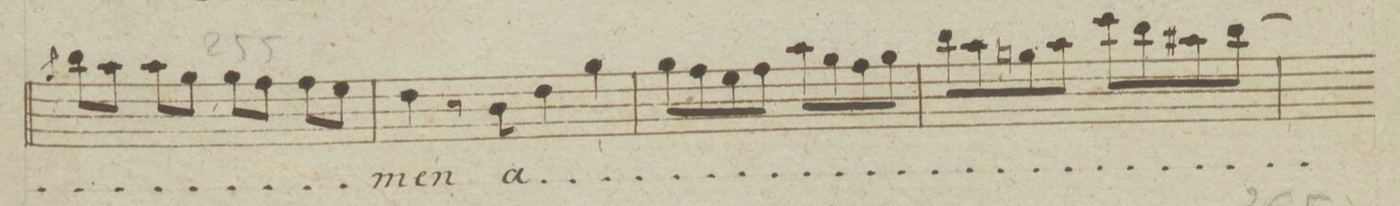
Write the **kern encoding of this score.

**kern	**text	**dynam
*I"Canto	*	*
*clefC1	*	*
*k[b-e-a-]	*	*
*met(c)	*	*
*M4/4	*	*
8gg\L	.	.
8ff\J	.	.
8ff\L	.	.
8ee-\J	.	.
8ee-\L	.	.
8dd\J	.	.
8dd\L	.	.
8cc\J	.	.
=252	=252	=252
4b-\	-men	.
8r	.	.
8g\	a-	.
4b-\	.	.
4ee-\	.	.
=253	=253	=253
8ee-\L	.	.
8dd\	.	.
8cc\	.	.
8dd\J	.	.
8ff\L	.	.
8ee-\	.	.
8dd\	.	.
8ee-\J	.	.
=254	=254	=254
8gg\L	.	.
8ff\	.	.
8een\	.	.
8ff\J	.	.
8aa-\L	.	.
8gg\	.	.
8ff#X\	.	.
[8gg\J	.	.
=255	=255	=255
*-	*-	*-
